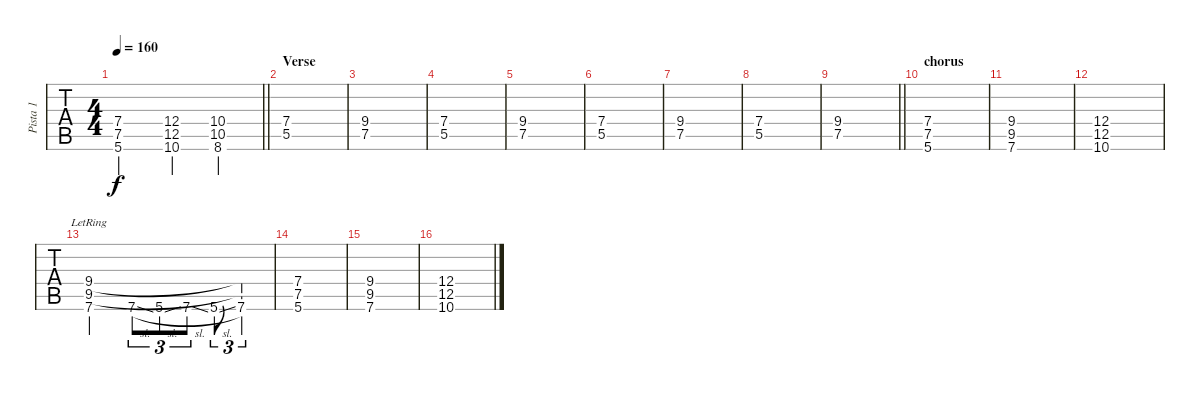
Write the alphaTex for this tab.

\track ("Pista 1" "Pista 1") {instrument distortionguitar}
\staff {tabs}
\tuning (E4 B3 G3 D3 A2 E2) {hide}
\ts (4 4)
\tempo 160
\clef g2
\barLineRight lightlight
\ks c
(7.4{t} 7.5{t} 5.6{t}).2{dy f} (12.4 12.5 10.6).4 (10.4 10.5 8.6).4 |
\section ("" "Verse")
(7.4 5.5).1 |
(9.4 7.5).1 |
(7.4 5.5).1 |
(9.4 7.5).1 |
(7.4 5.5).1 |
(9.4 7.5).1 |
(7.4 5.5).1 |
\barLineRight lightlight
(9.4 7.5).1 |
\section ("" "chorus")
(7.4 7.5 5.6).1 |
(9.4 9.5 7.6).1 |
(12.4 12.5 10.6).1 |
(9.4 9.5 7.6{lr}).2 7.6{sl}.8{tu (3 2)} 5.6{sl}.8{tu (3 2)} 7.6{sl}.8{tu (3 2)} 5.6{sl}.8{tu (3 2)} (9.4{t} 9.5{t} 7.6).4{tu (3 2)} |
(7.4 7.5 5.6).1 |
(9.4 9.5 7.6).1 |
(12.4 12.5 10.6).1
